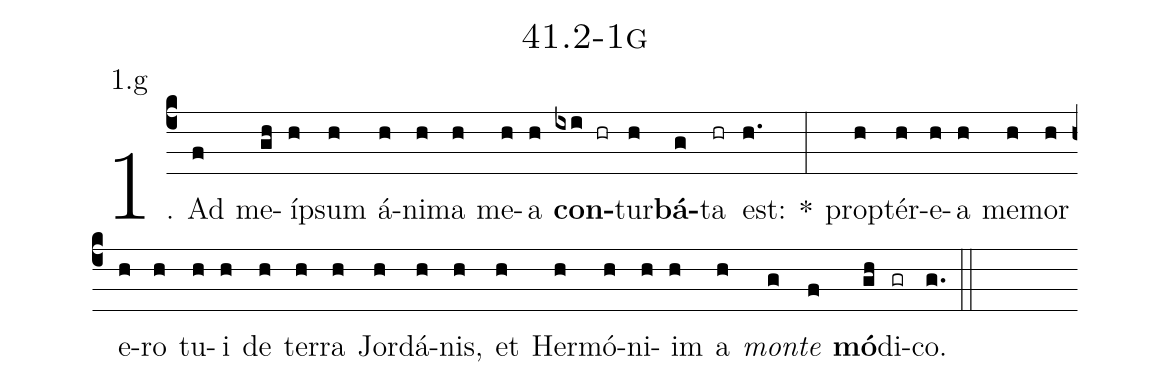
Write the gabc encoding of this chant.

name: 41.2-1g;
annotation: 1.g;
%%
(c4)1. Ad(f) me(gh)íp(h)sum(h) á(h)ni(h)ma(h) me(h)a(h) <b>con</b>(ixi hr)tur(h)<b>bá</b>(g)ta(hr) est:(h.) *(:) prop(h)tér(h)e(h)a(h) me(h)mor(h) e(h)ro(h) tu(h)i(h) de(h) ter(h)ra(h) Jor(h)dá(h)nis,(h) et(h) Her(h)mó(h)ni(h)im(h) a(h) <i>mon</i>(g)<i>te</i>(f) <b>mó</b>(gh)di(gr)co.(g.) (::)


%E(h) u(h) o(g) u(f) a(gh) e.(g.) (::)
